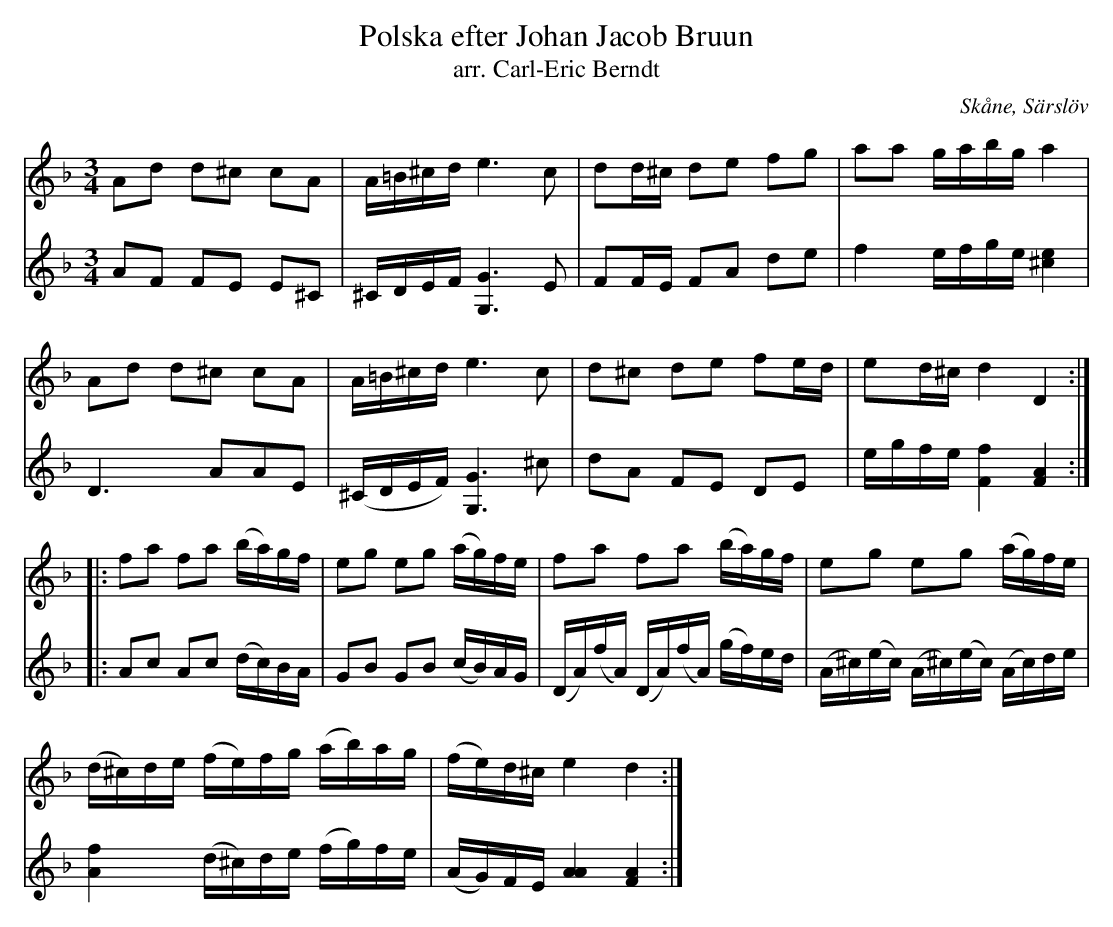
X:1
T:Polska efter Johan Jacob Bruun
T:arr. Carl-Eric Berndt
O:Skåne, Särslöv
M:3/4
L:1/8
K:Dm
V:1
Ad d^c cA | A/=B/^c/d/ e2>c2 | dd/^c/ de fg | aa g/a/b/g/ a2 |
Ad d^c cA | A/=B/^c/d/ e2>c2 | d^c de fe/d/ | ed/^c/ d2 D2 ::
fa fa (b/a/)g/f/ | eg eg (a/g/)f/e/ | fa fa (b/a/)g/f/ | eg eg (a/g/)f/e/ |
(d/^c/)d/e/ (f/e/)f/g/ (a/b/)a/g/ | (f/e/)d/^c/ e2 d2 :|
V:2
AF FE E^C | ^C/D/E/F/ [G2G,2]>E2 | FF/E/ FA de | f2 e/f/g/e/ [e2^c2] |
D3 AAE | (^C/D/E/F/) [G2G,2]>^c2 | dA FE DE | e/g/f/e/ [f2F2] [A2F2] ::
Ac Ac (d/c/)B/A/ | GB GB (c/B/)A/G/ | (D/A/)(f/A/) (D/A/)(f/A/) (g/f/)e/d/ | (A/^c/)(e/c/) (A/^c/)(e/c/) (A/c/)d/e/ |
[f2A2] (d/^c/)d/e/ (f/g/)f/e/ | (A/G/)F/E/ [A2A2] [F2A2] :|
V:3
